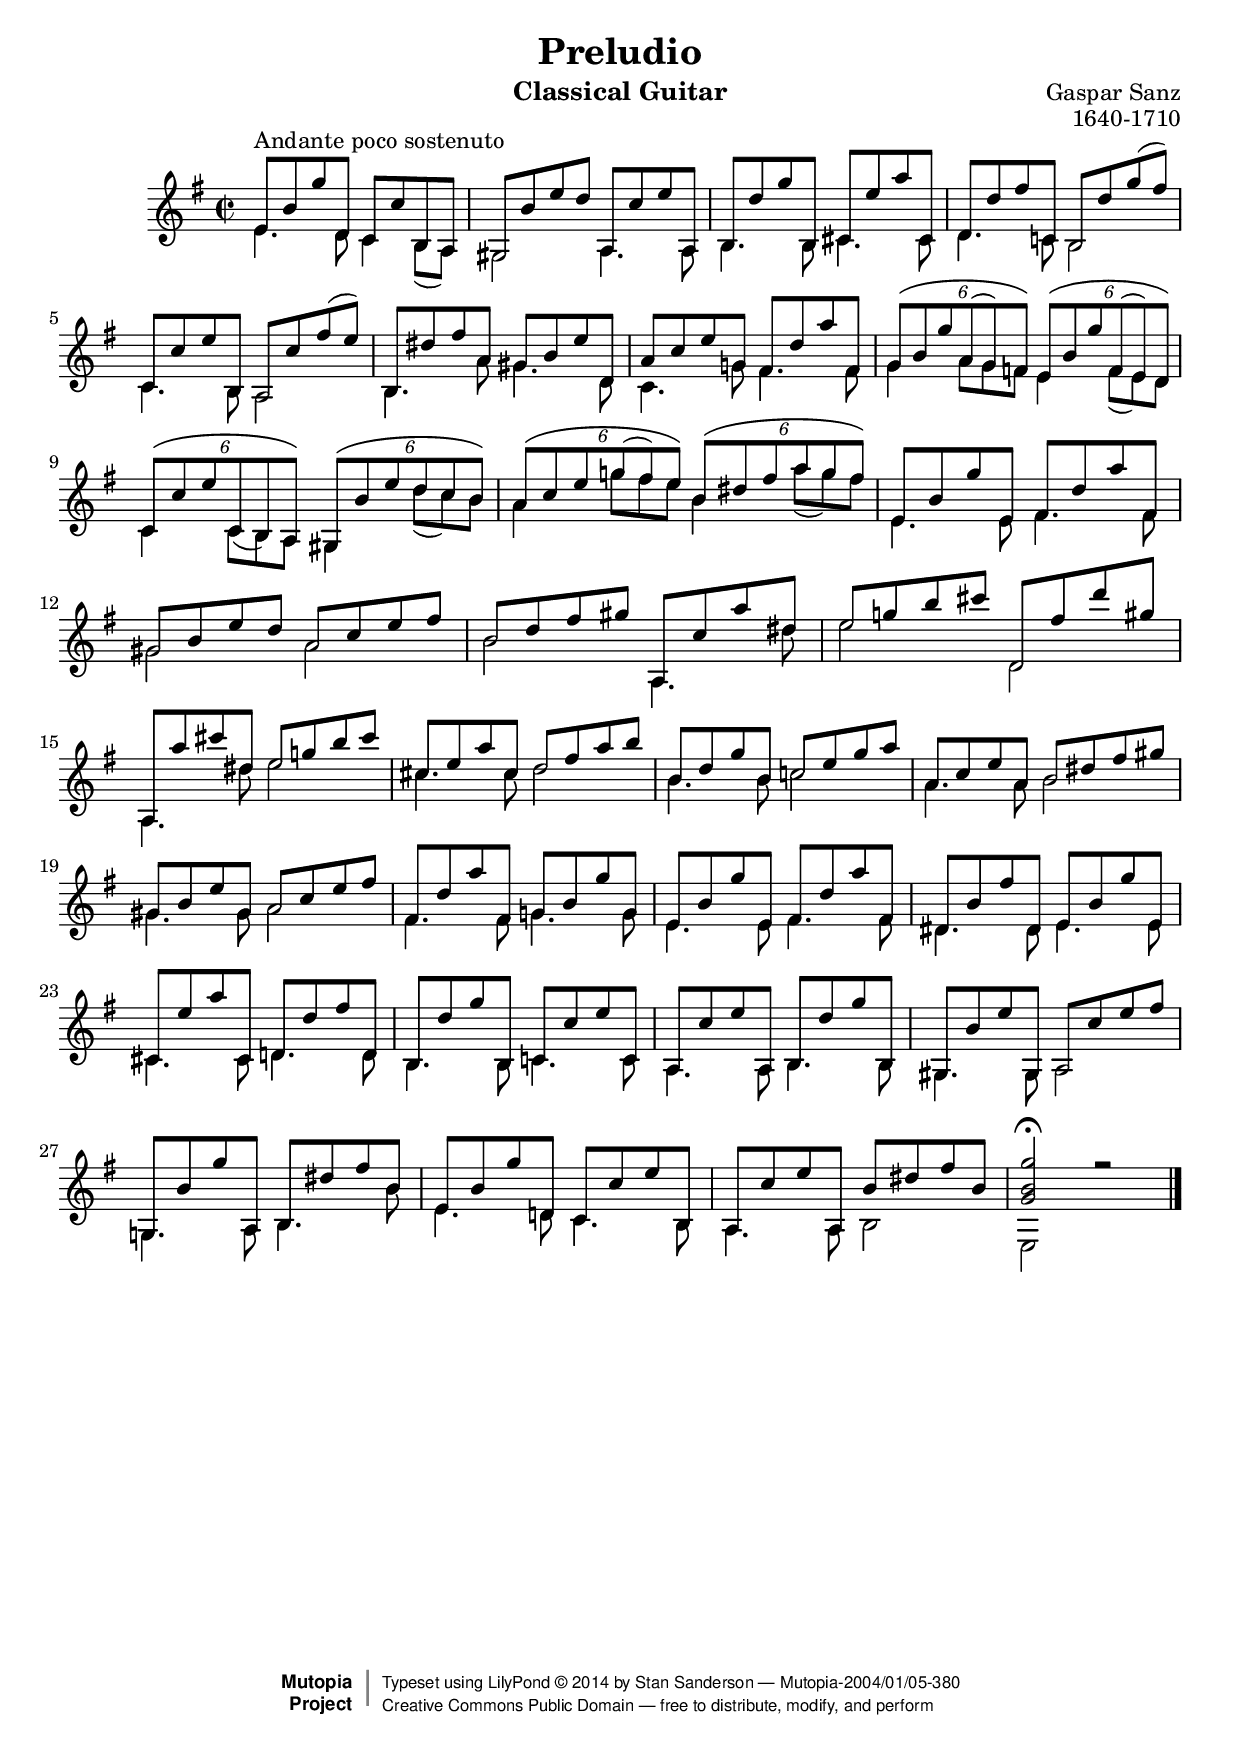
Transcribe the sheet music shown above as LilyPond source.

\version "2.18.0"
\include "english.ly"

\header {
  instrument = "Classical Guitar"
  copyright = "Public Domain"
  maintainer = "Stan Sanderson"
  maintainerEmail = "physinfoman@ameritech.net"
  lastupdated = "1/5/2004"
  title = "Preludio"
  composer = "Gaspar Sanz"
  opus = "1640-1710"
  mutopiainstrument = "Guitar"
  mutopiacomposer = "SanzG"
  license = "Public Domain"
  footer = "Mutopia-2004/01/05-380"
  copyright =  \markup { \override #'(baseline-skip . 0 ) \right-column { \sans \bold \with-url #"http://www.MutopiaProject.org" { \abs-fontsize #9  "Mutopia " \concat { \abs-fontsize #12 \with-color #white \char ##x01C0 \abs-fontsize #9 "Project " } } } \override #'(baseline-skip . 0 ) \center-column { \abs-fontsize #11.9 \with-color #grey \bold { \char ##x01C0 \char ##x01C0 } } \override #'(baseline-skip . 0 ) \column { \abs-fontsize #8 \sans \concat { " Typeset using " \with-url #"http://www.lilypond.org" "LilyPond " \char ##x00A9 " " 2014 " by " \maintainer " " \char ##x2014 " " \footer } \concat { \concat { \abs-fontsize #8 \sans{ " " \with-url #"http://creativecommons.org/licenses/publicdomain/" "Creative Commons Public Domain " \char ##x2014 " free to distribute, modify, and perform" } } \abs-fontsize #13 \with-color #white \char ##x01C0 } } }
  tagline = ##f
}


global =  {
  \time 2/2
  \key g\major
  \clef treble
  \mergeDifferentlyHeadedOn
  \mergeDifferentlyDottedOn
}

up =  \relative c' {
  e8^\markup{"Andante poco sostenuto"} b' g' d, c8 c' b, a
  gs8 b' e d a,8 c' e a,,
  b8 d' g b,, cs e' a cs,,
  d8 d' fs c,! b d' g( fs)
  c,8 c' e b, a c' fs( e)
  b,8 ds' fs a, gs b e d,
  a'8 c e g,! fs d' a' fs,
  \tuplet 6/4 2 {
    g8\( b g' a,( g) f!\) e\( b' g' f,( e) d\)
    c8\( c' e \slurDown c,( b) a\) \slurUp gs\( b' e d c b\)
    a8\( c e g!( fs) e]\) b\( ds fs a g fs\)
  }
  e, b' g' e, fs d' a' fs,

  gs b e d a c e fs
  b, d fs gs a,, c' a' ds,
  e g! b cs d,, fs' d' gs,

  a,, a'' cs ds, e g! b cs
  cs, e a cs, d fs a b
  b, d g b, c! e g a
  a, c e a, b ds fs gs

  gs, b e gs, a c e fs
  fs, d' a' fs, g! b g' g,
  e b' g' e, fs d' a' fs,
  ds b' fs' ds, e b' g' e,

  cs e' a cs,, d! d' fs d,
  b d' g b,, c! c' e c,
  a c' e a,, b d' g b,,
  gs b' e gs,, a c' e fs

  g,,! b' g' a,, b ds' fs b,
  e, b' g' d,! c c' e b,
  a c' e a,, b' ds fs b,
  <g b g'>2^\fermata r2
}

down =  \relative c' {
  e4. d8 c4 b8( a)
  gs2 a4. a8
  b4. b8 cs4. cs8
  d4. c8 b2 \break
  c4. b8 a2
  b4. a'8 gs4. d8
  c4. g'8 fs4. fs8
  \override TupletBracket.transparent =##t
  \omit TupletNumber
  \tuplet 6/4 2 {
    g4 s8 a8 g f e4 s8 f8( e) d \break
    c4 s8 c8 b a gs4 s8 d''8( c) b
    a4 s8 g'8 fs e b4 s8 a'8( g) fs
  }
  e,4. e8 fs4. fs8 \break
  gs2 a
  b2 a,4. ds'8
  e2 d, \break
  a4. ds'8 e2
  cs4. cs8 d2
  b4. b8 c2
  a4. a8 b2 \break
  gs4. gs8 a2
  fs4. fs8 g4. g8
  e4. e8 fs4. fs8
  ds4. ds8 e4. e8 \break
  cs4. cs8 d4. d8
  b4. b8 c4. c8
  a4. a8 b4. b8
  gs4. gs8 a2 \break
  g4. a8 b4. b'8
  e,4. d8 c4. b8
  a4. a8 b2
  e,2 s2 \bar "|."
}

\score {
  {
    \global
    \context Staff <<
      \new Voice { \voiceOne \up }
      \new Voice { \voiceTwo \down }
    >>

    \set Staff.midiInstrument = "acoustic guitar (nylon)"
  }
  \layout { }

  \midi {
    \tempo 2 = 60
  }

}
